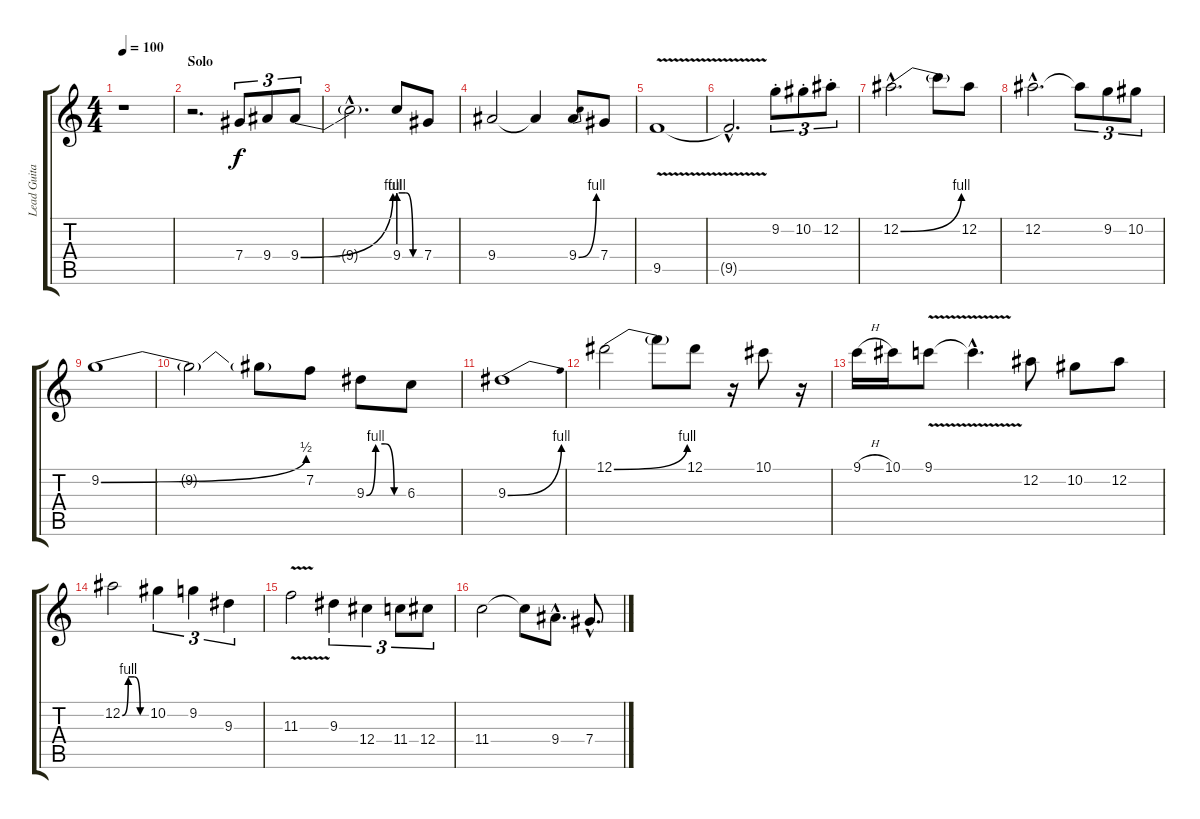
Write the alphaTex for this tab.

\track ("Lead Guitar" "Lead Guita") {instrument overdrivenguitar}
\staff {score tabs}
\tuning (Eb4 Bb3 Gb3 Db3 Ab2 Eb2) {hide}
\ts (4 4)
\tempo 100
\clef g2
\ks c
r.1{dy f} |
\section ("" "Solo")
r.2{d} 7.4.8{tu (3 2)} 9.4.8{tu (3 2)} 9.4{be (bend 0 0 60 4)}.8{tu (3 2)} |
9.4{hac t}.2{d} 9.4{be (custom 0 4 20 4 40 0 60 0)}.8 7.4.8 |
9.4.2 9.4{t}.4 9.4{be (bend 0 0 60 4)}.8 7.4.8 |
9.5{v}.1 |
9.5{hac t}.2{d} 9.2{st}.8{tu (3 2)} 10.2{st}.8{tu (3 2)} 12.2{st}.8{tu (3 2)} |
12.2{be (bend 0 0 60 4) hac}.2{d} 12.2{t}.8 12.2.8 |
12.2{hac}.2{d} 12.2{t}.8{tu (3 2)} 9.2.8{tu (3 2)} 10.2.8{tu (3 2)} |
9.2{be (bend 0 0 60 2)}.1 |
9.2{t}.2 9.2{t}.8 7.2.8 9.3{be (custom 0 0 15 4 30 4 45 0 60 0)}.8 6.3.8 |
9.3{be (bend 0 0 60 4)}.1 |
12.1{be (bend 0 0 60 4)}.2 12.1{t}.8 12.1.8 r.16 10.1.8 r.16 |
9.1{h}.16 10.1.16 9.1{v}.8 9.1{hac t}.4{d} 12.2.8 10.2.8 12.2.8 |
12.2{be (custom 0 0 15 4 30 4 45 0 60 0)}.2 10.2.4{tu (3 2)} 9.2.4{tu (3 2)} 9.3.4{tu (3 2)} |
11.3{v}.2 9.3.4{tu (3 2)} 12.4.4{tu (3 2)} 11.4.8{tu (3 2)} 12.4.8{tu (3 2)} |
11.4.2 11.4{t}.8 9.4{hac}.8{d} 7.4{hac}.8{d}
